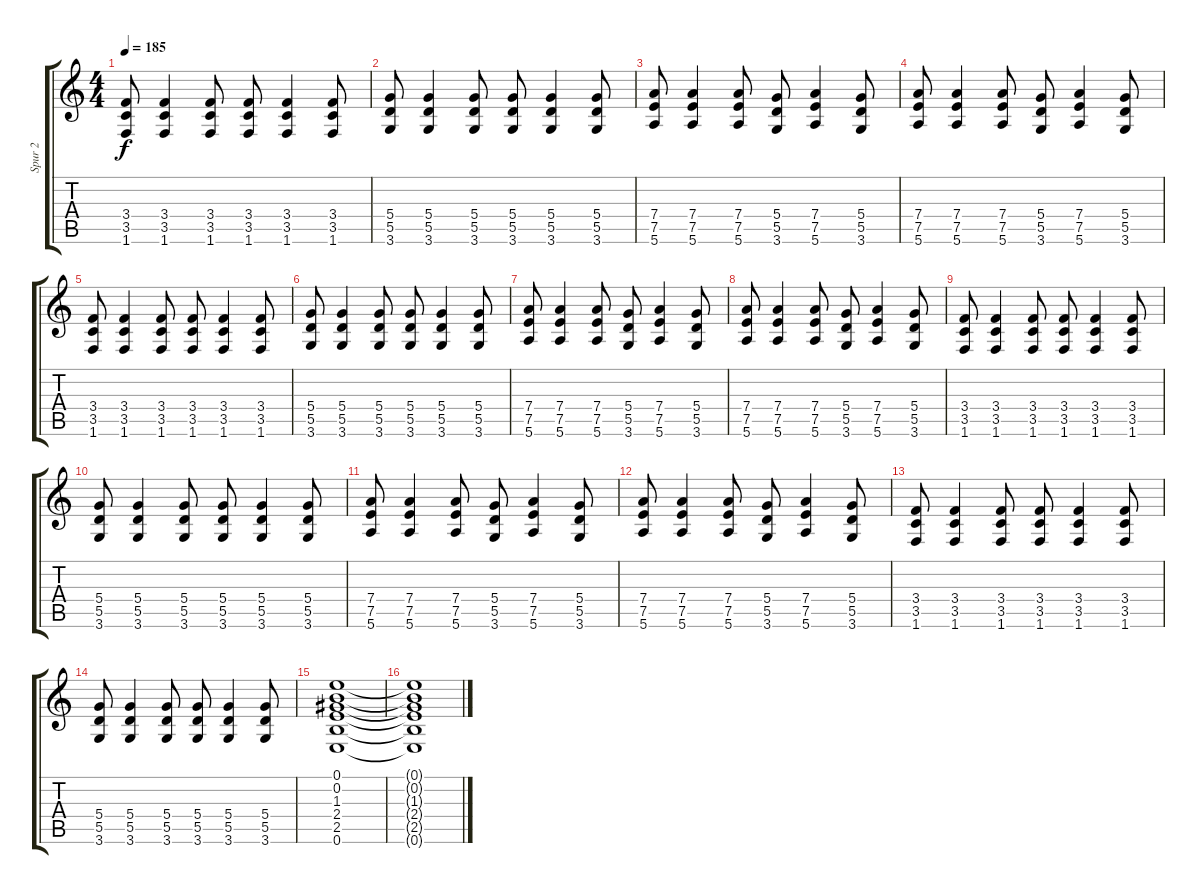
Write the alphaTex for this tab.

\track ("Spur 2" "Spur 2") {instrument overdrivenguitar}
\staff {score tabs}
\tuning (E4 B3 G3 D3 A2 E2) {hide}
\ts (4 4)
\tempo 185
\clef g2
\ks c
(3.4 3.5 1.6).8{dy f} (3.4 3.5 1.6).4 (3.4 3.5 1.6).8 (3.4 3.5 1.6).8 (3.4 3.5 1.6).4 (3.4 3.5 1.6).8 |
(5.4 5.5 3.6).8 (5.4 5.5 3.6).4 (5.4 5.5 3.6).8 (5.4 5.5 3.6).8 (5.4 5.5 3.6).4 (5.4 5.5 3.6).8 |
(7.4 7.5 5.6).8 (7.4 7.5 5.6).4 (7.4 7.5 5.6).8 (5.4 5.5 3.6).8 (7.4 7.5 5.6).4 (5.4 5.5 3.6).8 |
(7.4 7.5 5.6).8 (7.4 7.5 5.6).4 (7.4 7.5 5.6).8 (5.4 5.5 3.6).8 (7.4 7.5 5.6).4 (5.4 5.5 3.6).8 |
(3.4 3.5 1.6).8 (3.4 3.5 1.6).4 (3.4 3.5 1.6).8 (3.4 3.5 1.6).8 (3.4 3.5 1.6).4 (3.4 3.5 1.6).8 |
(5.4 5.5 3.6).8 (5.4 5.5 3.6).4 (5.4 5.5 3.6).8 (5.4 5.5 3.6).8 (5.4 5.5 3.6).4 (5.4 5.5 3.6).8 |
(7.4 7.5 5.6).8 (7.4 7.5 5.6).4 (7.4 7.5 5.6).8 (5.4 5.5 3.6).8 (7.4 7.5 5.6).4 (5.4 5.5 3.6).8 |
(7.4 7.5 5.6).8 (7.4 7.5 5.6).4 (7.4 7.5 5.6).8 (5.4 5.5 3.6).8 (7.4 7.5 5.6).4 (5.4 5.5 3.6).8 |
(3.4 3.5 1.6).8 (3.4 3.5 1.6).4 (3.4 3.5 1.6).8 (3.4 3.5 1.6).8 (3.4 3.5 1.6).4 (3.4 3.5 1.6).8 |
(5.4 5.5 3.6).8 (5.4 5.5 3.6).4 (5.4 5.5 3.6).8 (5.4 5.5 3.6).8 (5.4 5.5 3.6).4 (5.4 5.5 3.6).8 |
(7.4 7.5 5.6).8 (7.4 7.5 5.6).4 (7.4 7.5 5.6).8 (5.4 5.5 3.6).8 (7.4 7.5 5.6).4 (5.4 5.5 3.6).8 |
(7.4 7.5 5.6).8 (7.4 7.5 5.6).4 (7.4 7.5 5.6).8 (5.4 5.5 3.6).8 (7.4 7.5 5.6).4 (5.4 5.5 3.6).8 |
(3.4 3.5 1.6).8 (3.4 3.5 1.6).4 (3.4 3.5 1.6).8 (3.4 3.5 1.6).8 (3.4 3.5 1.6).4 (3.4 3.5 1.6).8 |
(5.4 5.5 3.6).8 (5.4 5.5 3.6).4 (5.4 5.5 3.6).8 (5.4 5.5 3.6).8 (5.4 5.5 3.6).4 (5.4 5.5 3.6).8 |
(0.1 0.2 1.3 2.4 2.5 0.6).1 |
(0.1{t} 0.2{t} 1.3{t} 2.4{t} 2.5{t} 0.6{t}).1
